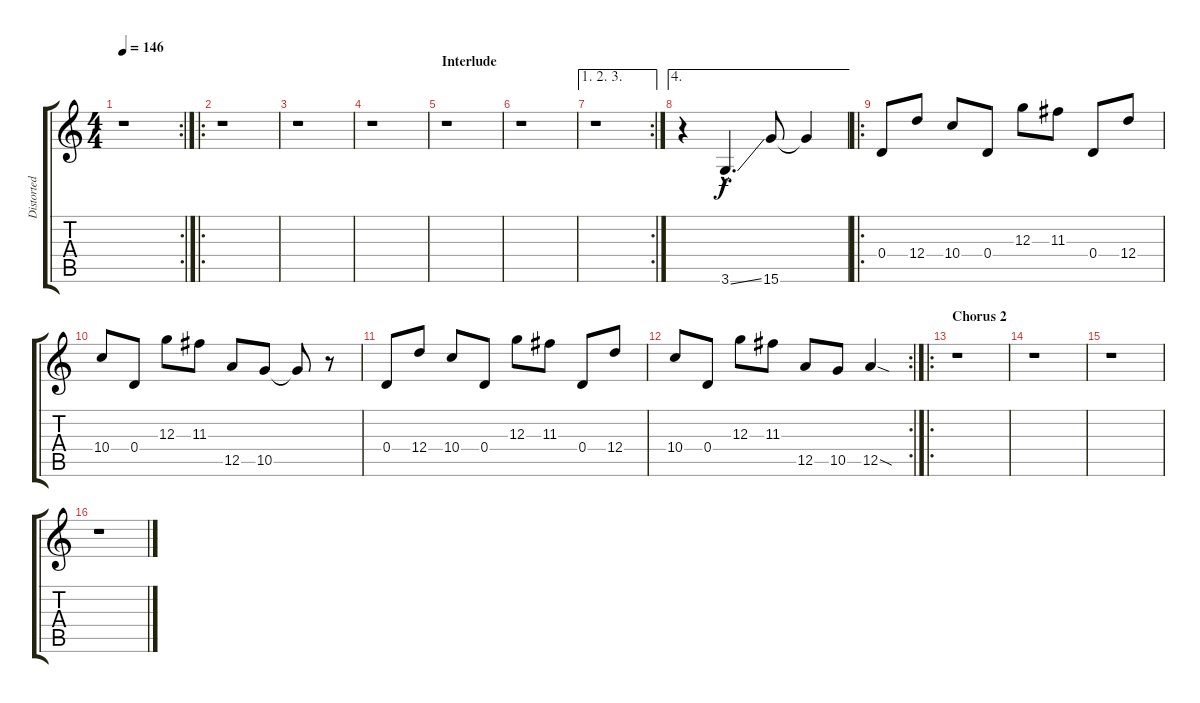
\track ("Distorted Guitar 2" "Distorted ") {instrument distortionguitar}
\staff {score tabs}
\tuning (E4 B3 G3 D3 A2 E2) {hide}
\rc 2
\ts (4 4)
\tempo 146
\clef g2
\ks c
r.1{dy f} |
\ro
r.1 |
r.1 |
r.1 |
\section ("" "Interlude")
r.1 |
r.1 |
\ae (1 2 3)
\rc 2
r.1 |
\ae 4
r.4 3.6{ss hac}.4{d} 15.6.8 15.6{t}.4 |
\ro
0.4.8 12.4.8 10.4.8 0.4.8 12.3.8 11.3.8 0.4.8 12.4.8 |
10.4.8 0.4.8 12.3.8 11.3.8 12.5.8 10.5.8 10.5{t}.8 r.8 |
0.4.8 12.4.8 10.4.8 0.4.8 12.3.8 11.3.8 0.4.8 12.4.8 |
\rc 2
10.4.8 0.4.8 12.3.8 11.3.8 12.5.8 10.5.8 12.5{sod}.4 |
\ro
\section ("" "Chorus 2")
r.1 |
r.1 |
r.1 |
r.1
